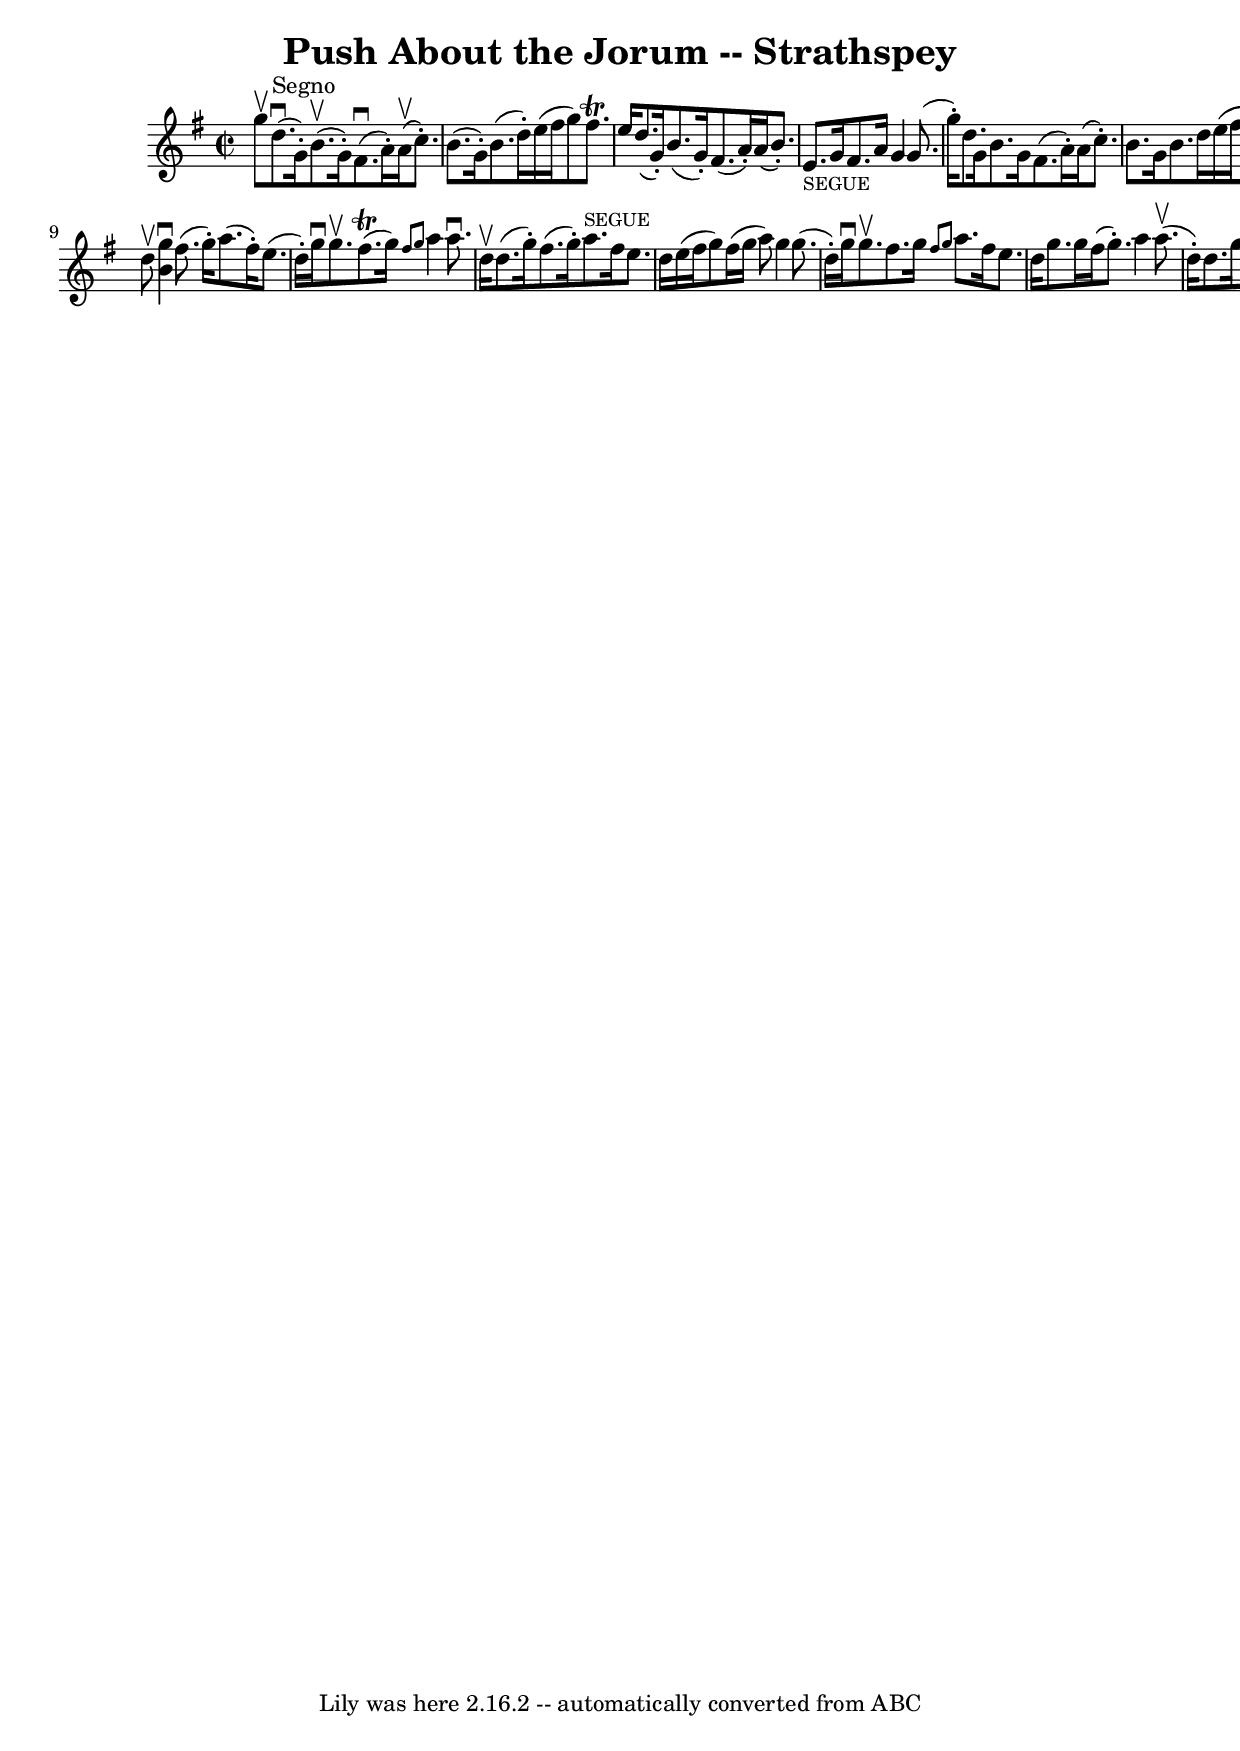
\version "2.16.2"
\include "Mammoth.ily"
\header {
  %% book = "Ryan's Mammoth Collection"
 crossRefNumber = "1"
 footnotes = "\\\\161 958"
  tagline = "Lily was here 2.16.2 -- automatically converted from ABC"
  title = "Push About the Jorum -- Strathspey"

}
voicedefault =  {


  \override Staff.TimeSignature #'style = #'C
  \time 2/2 
  \key g \major g''8^\upbow    |
 d''8.^"Segno"^\downbow(
 g'16-.) b'8.^\upbow(g'16-.) fis'8.^\downbow(a'16-.) a'16^\upbow(c''8.-.)    |
 b'8. (g'16-.) b'8. (d''16-.) e''16 (fis''16 g''8) fis''8.^\trill e''16    |
  
 d''8. (g'16-.) b'8. (g'16-.) fis'8. (a'16-.) a'16 ( b'8.-.)    |
 e'8._\segue g'16 fis'8. a'16 g'4 g'8. (g''16-.)   |
 d''8. g'16 b'8. g'16 fis'8. (a'16-.) a'16 (c''8.-.)   |
 b'8. g'16 b'8. d''16 e''16 (fis''16 g''8) fis''8. (^\trill e''16)    |
 d''8. g'16 b'8. g'16 fis'8. (a'16-.) a'16 (b'8.-.)     |
 e'8. g'16 fis'8. a'16 g'4 g'8    \bar "|." d''8^\upbow |
  << b'4^\downbow g''4   >> fis''8. (g''16-.) a''8. (fis''16-.) e''8. (d''16-.)    |
 g''16^\downbow   
 g''8.^\upbow fis''8. (^\trill g''16) \grace { fis''8 g''8  
					      } a''4 a''8.^\downbow d''16^\upbow    |
 d''8. (g''16-.) fis''8. (g''16-.) a''8.^\segue fis''16 e''8. d''16      |
 e''16 (fis''16 g''8) fis''16 (g''16 a''8) g''4 g''8. (d''16-.)    |
 g''16^\downbow g''8.^\upbow   
 fis''8. g''16  \grace { fis''8 g''8  
			} a''8. fis''16 e''8. d''16     |
 g''8. g''16 fis''16 (g''8.-.) a''4 a''8.^\upbow(d''16-.)   |
 d''8. g''16 fis''8. g''16 a''8. fis''16 e''8. d''16     |
 e''8. (g''16-.)   
 fis''8. (a''16-.) g''8. (b''16-.) e''8. (g''16-.)   

}

\score{
  <<

    \context Staff="default"
    {
      \voicedefault 
      
    }

  >>
  \layout {
    
  }
  \midi {
  }

}
